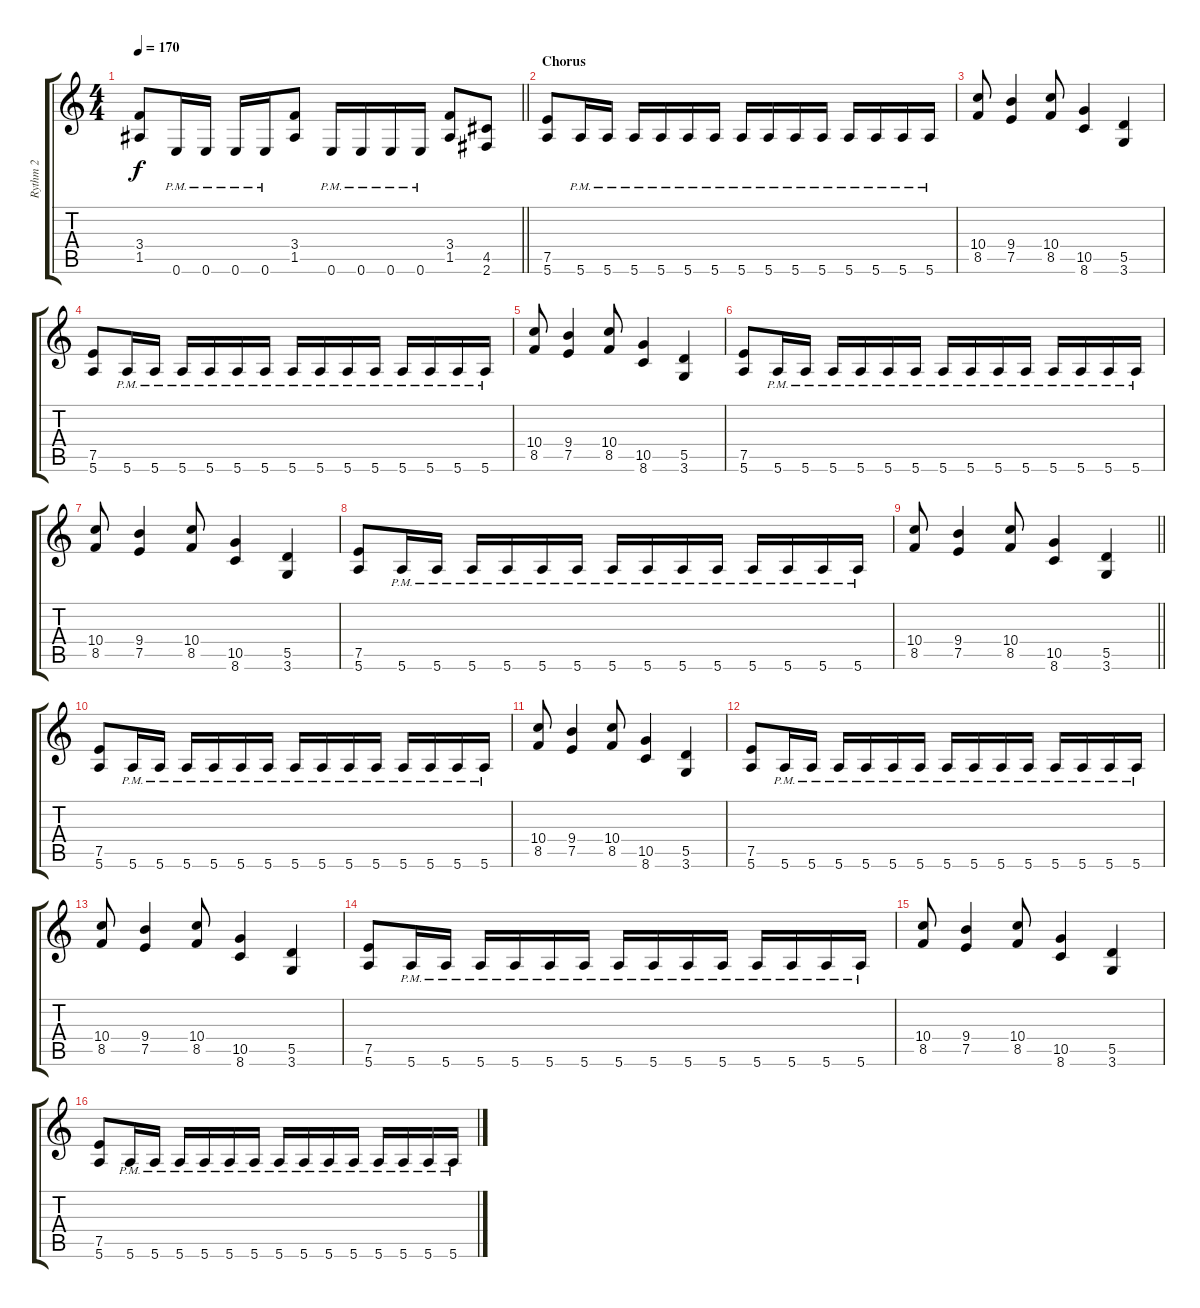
\track ("Rythm 2" "Rythm 2") {instrument overdrivenguitar}
\staff {score tabs}
\tuning (E4 B3 G3 D3 A2 E2) {hide}
\ts (4 4)
\tempo 170
\clef g2
\barLineRight lightlight
\ks c
(3.4 1.5).8{dy f} 0.6{pm}.16 0.6{pm}.16 0.6{pm}.16 0.6{pm}.16 (3.4 1.5).8 0.6{pm}.16 0.6{pm}.16 0.6{pm}.16 0.6{pm}.16 (3.4 1.5).8 (4.5 2.6).8 |
\section ("" "Chorus")
(7.5 5.6).8 5.6{pm}.16 5.6{pm}.16 5.6{pm}.16 5.6{pm}.16 5.6{pm}.16 5.6{pm}.16 5.6{pm}.16 5.6{pm}.16 5.6{pm}.16 5.6{pm}.16 5.6{pm}.16 5.6{pm}.16 5.6{pm}.16 5.6{pm}.16 |
(10.4 8.5).8 (9.4 7.5).4 (10.4 8.5).8 (10.5 8.6).4 (5.5 3.6).4 |
(7.5 5.6).8 5.6{pm}.16 5.6{pm}.16 5.6{pm}.16 5.6{pm}.16 5.6{pm}.16 5.6{pm}.16 5.6{pm}.16 5.6{pm}.16 5.6{pm}.16 5.6{pm}.16 5.6{pm}.16 5.6{pm}.16 5.6{pm}.16 5.6{pm}.16 |
(10.4 8.5).8 (9.4 7.5).4 (10.4 8.5).8 (10.5 8.6).4 (5.5 3.6).4 |
(7.5 5.6).8 5.6{pm}.16 5.6{pm}.16 5.6{pm}.16 5.6{pm}.16 5.6{pm}.16 5.6{pm}.16 5.6{pm}.16 5.6{pm}.16 5.6{pm}.16 5.6{pm}.16 5.6{pm}.16 5.6{pm}.16 5.6{pm}.16 5.6{pm}.16 |
(10.4 8.5).8 (9.4 7.5).4 (10.4 8.5).8 (10.5 8.6).4 (5.5 3.6).4 |
(7.5 5.6).8 5.6{pm}.16 5.6{pm}.16 5.6{pm}.16 5.6{pm}.16 5.6{pm}.16 5.6{pm}.16 5.6{pm}.16 5.6{pm}.16 5.6{pm}.16 5.6{pm}.16 5.6{pm}.16 5.6{pm}.16 5.6{pm}.16 5.6{pm}.16 |
\barLineRight lightlight
(10.4 8.5).8 (9.4 7.5).4 (10.4 8.5).8 (10.5 8.6).4 (5.5 3.6).4 |
(7.5 5.6).8 5.6{pm}.16 5.6{pm}.16 5.6{pm}.16 5.6{pm}.16 5.6{pm}.16 5.6{pm}.16 5.6{pm}.16 5.6{pm}.16 5.6{pm}.16 5.6{pm}.16 5.6{pm}.16 5.6{pm}.16 5.6{pm}.16 5.6{pm}.16 |
(10.4 8.5).8 (9.4 7.5).4 (10.4 8.5).8 (10.5 8.6).4 (5.5 3.6).4 |
(7.5 5.6).8 5.6{pm}.16 5.6{pm}.16 5.6{pm}.16 5.6{pm}.16 5.6{pm}.16 5.6{pm}.16 5.6{pm}.16 5.6{pm}.16 5.6{pm}.16 5.6{pm}.16 5.6{pm}.16 5.6{pm}.16 5.6{pm}.16 5.6{pm}.16 |
(10.4 8.5).8 (9.4 7.5).4 (10.4 8.5).8 (10.5 8.6).4 (5.5 3.6).4 |
(7.5 5.6).8 5.6{pm}.16 5.6{pm}.16 5.6{pm}.16 5.6{pm}.16 5.6{pm}.16 5.6{pm}.16 5.6{pm}.16 5.6{pm}.16 5.6{pm}.16 5.6{pm}.16 5.6{pm}.16 5.6{pm}.16 5.6{pm}.16 5.6{pm}.16 |
(10.4 8.5).8 (9.4 7.5).4 (10.4 8.5).8 (10.5 8.6).4 (5.5 3.6).4 |
(7.5 5.6).8 5.6{pm}.16 5.6{pm}.16 5.6{pm}.16 5.6{pm}.16 5.6{pm}.16 5.6{pm}.16 5.6{pm}.16 5.6{pm}.16 5.6{pm}.16 5.6{pm}.16 5.6{pm}.16 5.6{pm}.16 5.6{pm}.16 5.6{pm}.16
